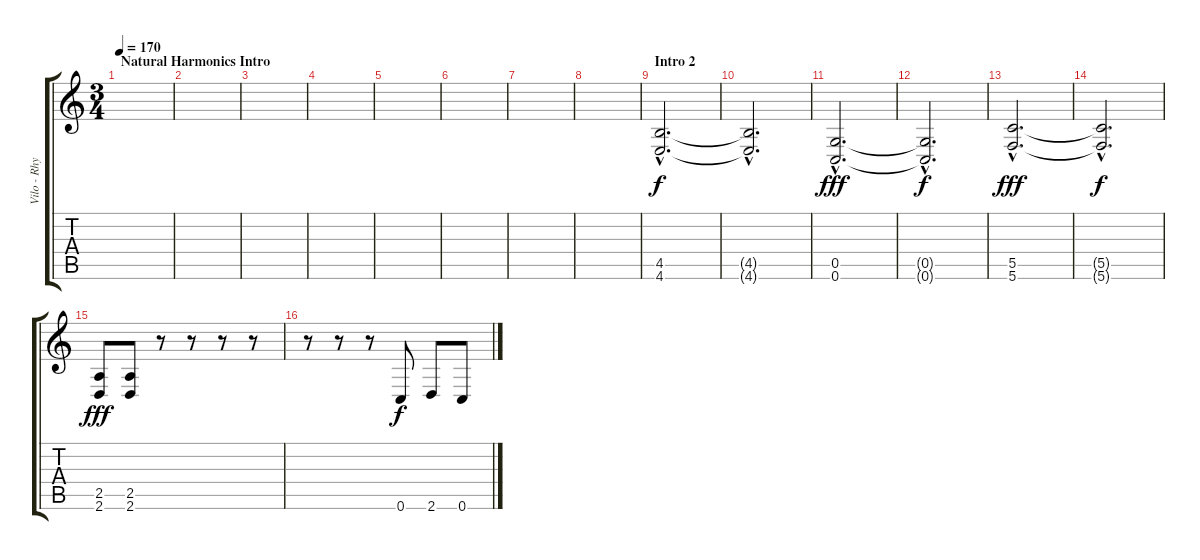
\track ("Vilo - Rhythm Guitar" "Vilo - Rhy") {instrument distortionguitar}
\staff {score tabs}
\tuning (D4 A3 F3 C3 G2 C2) {hide}
\ts (3 4)
\section ("" "Natural Harmonics Intro")
\tempo 170
\clef g2
\ks c
|
|
|
|
|
|
|
|
\section ("" "Intro 2")
(4.5{hac} 4.6{hac}).2{d} |
(4.5{hac t} 4.6{hac t}).2{d dy f} |
(0.5{hac} 0.6{hac}).2{d dy fff} |
(0.5{hac t} 0.6{hac t}).2{d dy f} |
(5.5{hac} 5.6{hac}).2{d dy fff} |
(5.5{hac t} 5.6{hac t}).2{d dy f} |
(2.5 2.6).8{dy fff} (2.5 2.6).8 r.8 r.8 r.8 r.8 |
r.8 r.8 r.8 0.6.8{dy f} 2.6.8 0.6.8
